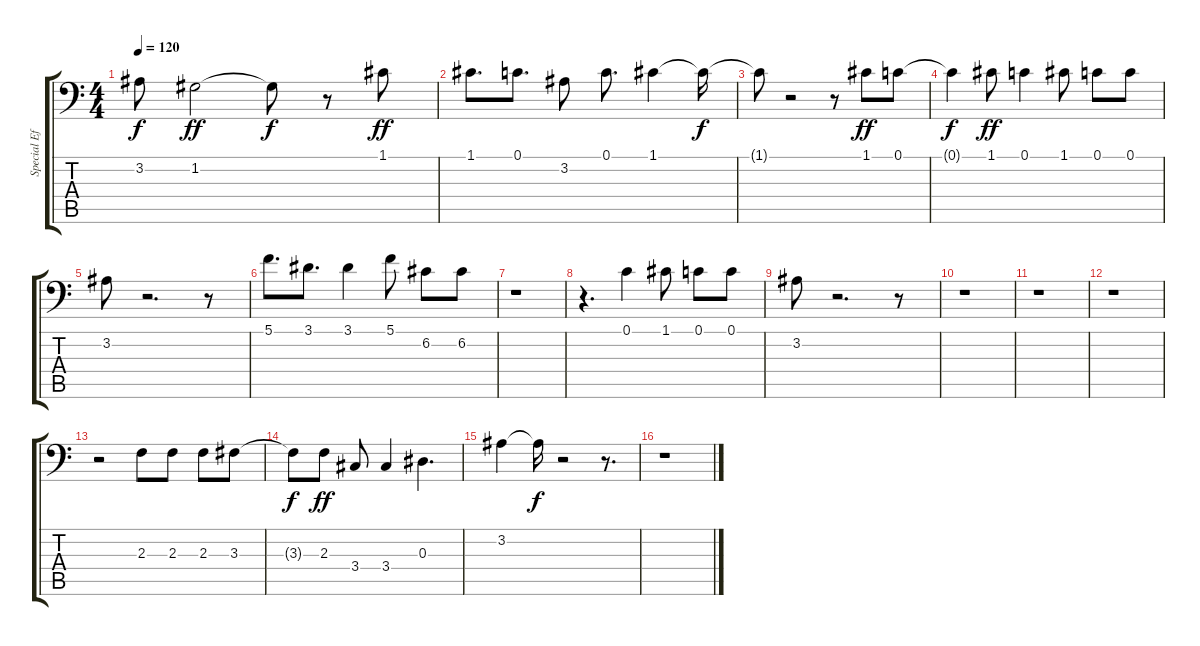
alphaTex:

\track ("Special Effects" "Special Ef") {instrument clarinet}
\staff {score tabs}
\tuning (C4 G3 Eb3 Bb2 F2 Bb1) {hide}
\ts (4 4)
\tempo 120
\clef f4
\ks c
3.2{t}.8{dy f} 1.2.2{dy ff} 1.2{t}.8{dy f} r.8 1.1.8{dy ff} |
1.1.8{d} 0.1.8{d} 3.2.8 0.1.8{d} 1.1.4 1.1{t}.16{dy f} |
1.1{t}.8 r.2 r.8 1.1.8{dy ff} 0.1.8 |
0.1{t}.4{dy f} 1.1.8{dy ff} 0.1.4 1.1.8 0.1.8 0.1.8 |
3.2.8 r.2{d} r.8 |
5.1.8{d} 3.1.8{d} 3.1.4 5.1.8 6.2.8 6.2.8 |
r.1 |
r.4{d} 0.1.4 1.1.8 0.1.8 0.1.8 |
3.2.8 r.2{d} r.8 |
r.1 |
r.1 |
r.1 |
r.2 2.3.8 2.3.8 2.3.8 3.3.8 |
3.3{t}.8{dy f} 2.3.8{dy ff} 3.4.8 3.4.4 0.3.4{d} |
3.2.4 3.2{t}.16{dy f} r.2 r.8{d} |
r.1
